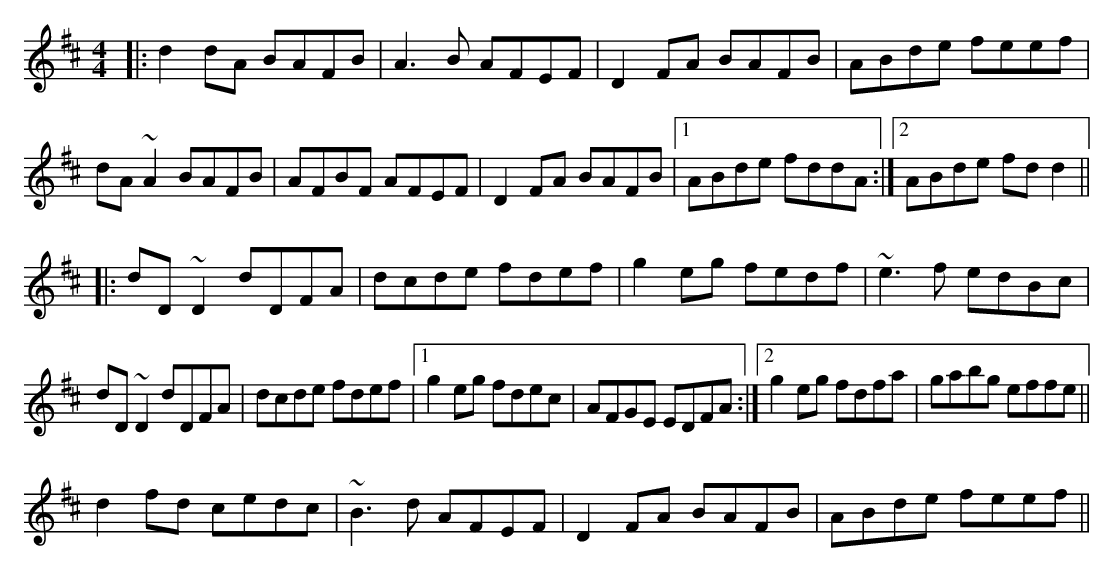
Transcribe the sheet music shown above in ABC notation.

X:1
M:4/4
K:D
|:d2dA BAFB|A3B AFEF|D2FA BAFB|ABde feef|
dA~A2 BAFB|AFBF AFEF|D2FA BAFB|1 ABde fddA:|2 ABde fdd2||
|:dD~D2 dDFA|dcde fdef|g2eg fedf|~e3f edBc|
dD~D2 dDFA|dcde fdef|1 g2eg fdec|AFGE EDFA:|2 g2eg fdfa|gabg effe||
d2fd cedc|~B3d AFEF|D2FA BAFB|ABde feef||
